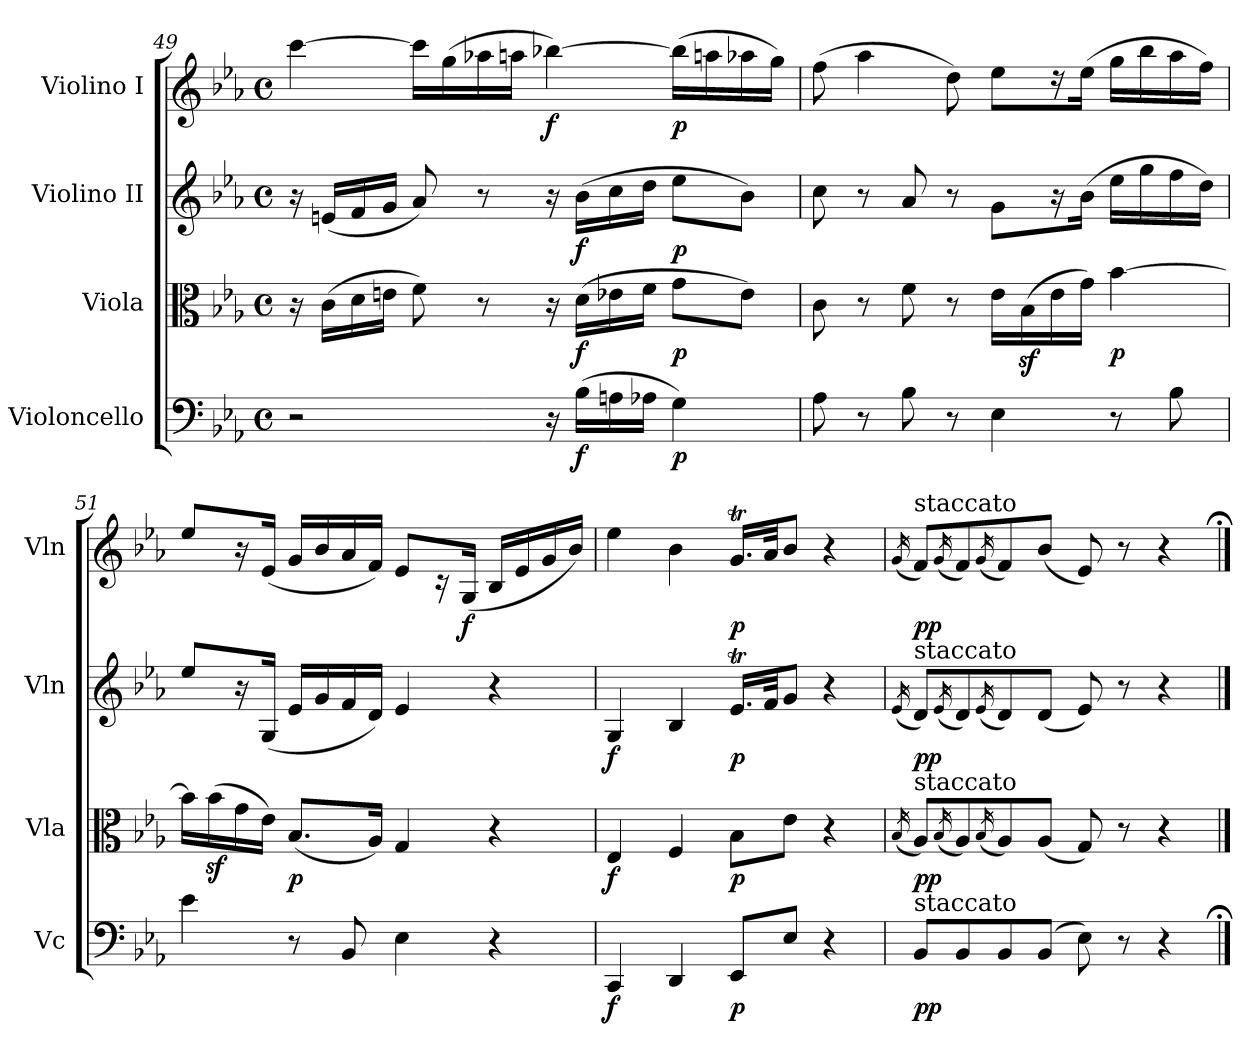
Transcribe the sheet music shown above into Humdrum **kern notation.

**kern	**dynam	**kern	**dynam	**kern	**dynam	**kern	**dynam
*part4	*part4	*part3	*part3	*part2	*part2	*part1	*part1
*staff4	*staff4	*staff3	*staff3	*staff2	*staff2	*staff1	*staff1
*I"Violoncello	*	*I"Viola	*	*I"Violino II	*	*I"Violino I	*
*I'Vc	*	*I'Vla	*	*I'Vln	*	*I'Vln	*
*clefF4	*	*clefC3	*	*clefG2	*	*clefG2	*
*k[b-e-a-]	*	*k[b-e-a-]	*	*k[b-e-a-]	*	*k[b-e-a-]	*
*E-:	*	*E-:	*	*E-:	*	*E-:	*
*M4/4	*	*M4/4	*	*M4/4	*	*M4/4	*
*met(c)	*	*met(c)	*	*met(c)	*	*met(c)	*
=49	=49	=49	=49	=49	=49	=49	=49
2r	.	16r	.	16r	.	[4ccc	.
.	.	(16cLL	cresc.	(16enLL	cresc.	.	.
.	.	16d	.	16f	.	.	.
.	.	16enJJ	.	16gJJ	.	.	.
.	.	8f)	.	8a-)	.	16cccLL]	.
.	.	.	.	.	.	(16gg	cresc.
.	.	8r	.	8r	.	16aa-X	.
.	.	.	.	.	.	16aanJJ	.
16r	.	16r	.	16r	.	[4bb-X)	f
(16B-LL	f	(16dLL	f	(16b-LL	f	.	.
16An	.	16e-X	.	16cc	.	.	.
16A-XJJ	.	16fJJ	.	16ddJJ	.	.	.
4G)	p	8gL	p	8ee-L	p	(16bb-LL]	p
.	.	.	.	.	.	16aan	.
.	.	8e-J)	.	8b-J)	.	16aa-X	.
.	.	.	.	.	.	16ggJJ)	.
!!LO:LB:g=z
=50	=50	=50	=50	=50	=50	=50	=50
8A-	.	8c	.	8cc	.	(8ff	.
8r	.	8r	.	8r	.	4aa-	.
8B-	.	8f	.	8a-	.	.	.
8r	.	8r	.	8r	.	8dd)	.
4E-	.	16e-LL	.	8g\L	.	8ee-L	.
.	.	(16B-z	.	.	.	.	.
.	.	16e-	.	16r	.	16r	.
.	.	16gJJ)	.	(16b-\Jk	.	(16ee-Jk	.
8r	.	[4b-	p	16ee-LL	.	16ggLL	.
.	.	.	.	16gg	.	16bb-	.
8B-	.	.	.	16ff	.	16aa-	.
.	.	.	.	16ddJJ)	.	16ffJJ)	.
=51	=51	=51	=51	=51	=51	=51	=51
4e-	.	16b-LL]	.	8ee-/L	.	8ee-/L	.
.	.	(16b-z	.	.	.	.	.
.	.	16g	.	16r	.	16r	.
.	.	16e-JJ)	.	(16G/Jk	.	(16e-/Jk	.
8r	.	(8.B-L	p	16e-LL	.	16gLL	.
.	.	.	.	16g	.	16b-	.
8BB-	.	.	.	16f	.	16a-	.
.	.	16A-Jk)	.	16dJJ)	.	16fJJ)	.
4E-	.	4G	.	4e-	.	8e-L	.
.	.	.	.	.	.	16r	.
.	.	.	.	.	.	(16GJk	f
4r	.	4r	.	4r	.	16B-LL	.
.	.	.	.	.	.	16e-	.
.	.	.	.	.	.	16g	.
.	.	.	.	.	.	16b-JJ)	.
=52	=52	=52	=52	=52	=52	=52	=52
4CC	f	4E-	f	4G	f	4ee-	.
4DD	.	4F	.	4B-	.	4b-	.
8EE-L	p	8B-L	p	16.e-TLL	p	16.gtLL	p
.	.	.	.	32fJk	.	32a-Jk	.
8E-J	.	8e-J	.	8gJ	.	8b-J	.
4r	.	4r	.	4r	.	4r	.
=53	=53	=53	=53	=53	=53	=53	=53
.	.	(<16qB-/	.	(<16qe-/	.	(<16qg/	.
!	!	!	!	!	!	!LO:TX:a:t=staccato	!
!	!	!	!	!LO:TX:a:t=staccato	!	!	!
!	!	!LO:TX:a:t=staccato	!	!	!	!	!
!LO:TX:a:t=staccato	!	!	!	!	!	!	!
8BB-L	pp	8A-L)	pp	8dL)	pp	8fL)	pp
.	.	(<16qB-/	.	(<16qe-/	.	(<16qg/	.
8BB-	.	8A-)	.	8d)	.	8f)	.
.	.	(<16qB-/	.	(<16qe-/	.	(<16qg/	.
8BB-	.	8A-)	.	8d)	.	8f)	.
(8BB-J	.	(8A-J	.	(8dJ	.	(8b-J	.
8E-)	.	8G)	.	8e-)	.	8e-)	.
8r	.	8r	.	8r	.	8r	.
4r	.	4r	.	4r	.	4r	.
==;	==;	==	==;	==	==;	==;	==;
*-	*-	*-	*-	*-	*-	*-	*-
